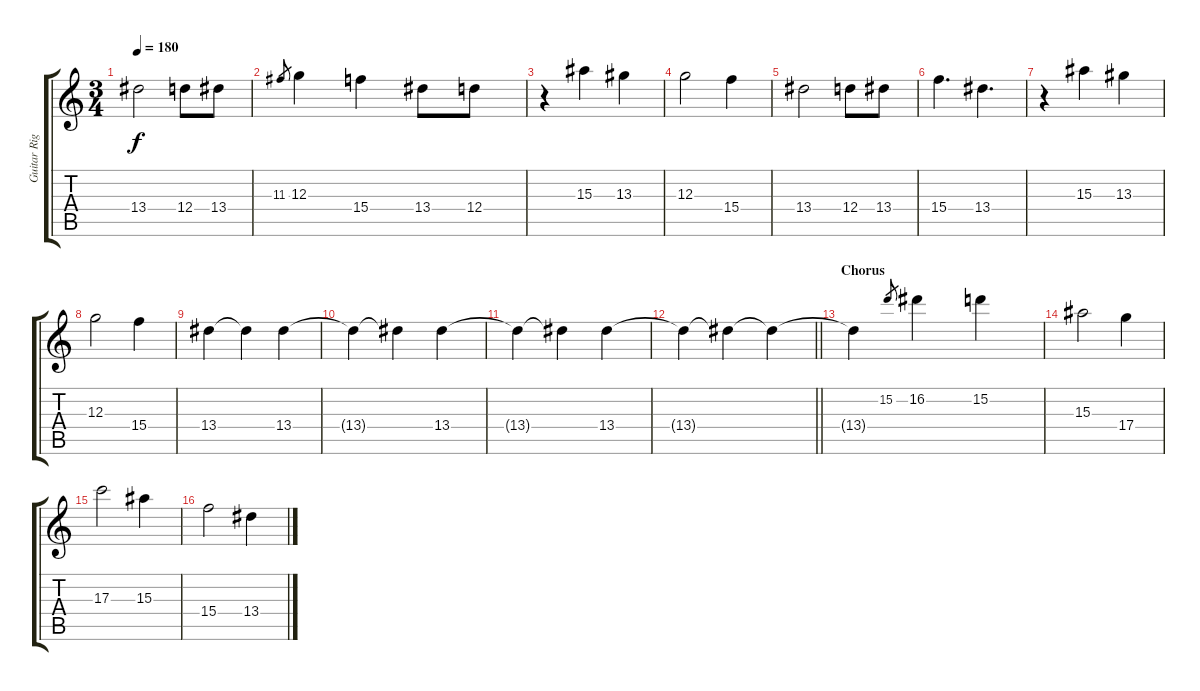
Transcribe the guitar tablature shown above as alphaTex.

\track ("Guitar Right" "Guitar Rig") {instrument acousticguitarnylon}
\staff {score tabs}
\tuning (E4 B3 G3 D3 A2 E2) {hide}
\ts (3 4)
\tempo 180
\clef g2
\ks c
13.4.2{dy f} 12.4.8 13.4.8 |
11.3.8{gr} 12.3.4 15.4.4 13.4.8 12.4.8 |
r.4 15.3.4 13.3.4 |
12.3.2 15.4.4 |
13.4.2 12.4.8 13.4.8 |
15.4.4{d} 13.4.4{d} |
r.4 15.3.4 13.3.4 |
12.3.2 15.4.4 |
13.4.4 13.4{t}.4 13.4.4 |
13.4{t}.4 13.4{t}.4 13.4.4 |
13.4{t}.4 13.4{t}.4 13.4.4 |
\barLineRight lightlight
13.4{t}.4 13.4{t}.4 13.4{t}.4 |
\section ("" "Chorus")
13.4{t}.4 15.2.8{gr} 16.2.4 15.2.4 |
15.3.2 17.4.4 |
17.3.2 15.3.4 |
15.4.2 13.4.4
